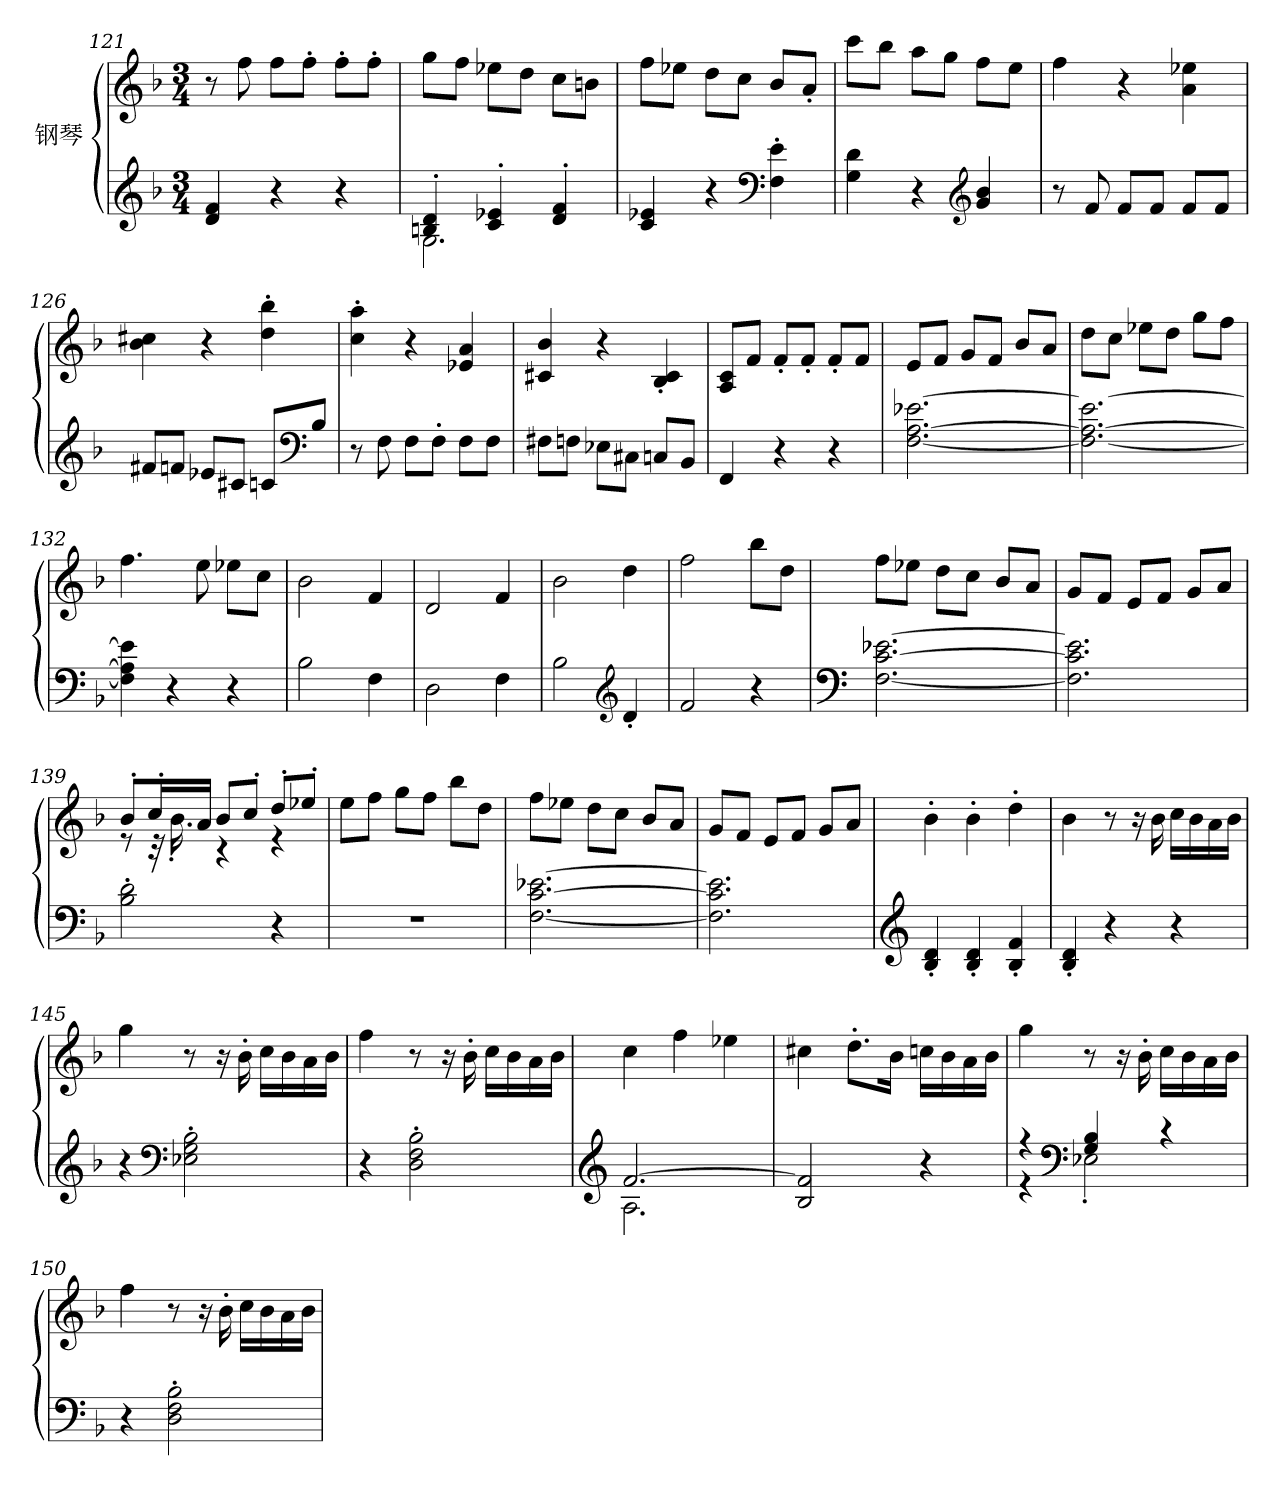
**kern	**kern
*part2	*part1
*staff2	*staff1
*I"钢琴	*I"钢琴
*clefG2	*clefG2
*k[b-]	*k[b-]
*M3/4	*M3/4
=121	=121
4d/ 4f/	8r
.	8ff\
4r	8ff\L
.	8ff'\J
4r	8ff'\L
.	8ff'\J
!!LO:LB:g=z
=122	=122
*^	*
4Bn/' 4d/'	2.G\	8gg\L
.	.	8ff\J
4c/' 4e-X/'	.	8ee-X\L
.	.	8dd\J
4d/' 4f/'	.	8cc\L
.	.	8bn\J
*v	*v	*
=123	=123
4c/ 4e-X/	8ff\L
.	8ee-X\J
4r	8dd\L
.	8cc\J
*clefF4	*
4F\' 4e-\'	8b-/L
.	8a'/J
=124	=124
4G\ 4d\	8ccc\L
.	8bb-\J
4r	8aa\L
.	8gg\J
*clefG2	*
4g/ 4b-/	8ff\L
.	8ee\J
=125	=125
8r	4ff\
8f/	.
8f/L	4r
8f/J	.
8f/L	4a\ 4ee-X\
8f/J	.
!!LO:LB:g=z
=126	=126
8f#X/L	4b-\ 4cc#X\
8fn/J	.
8e-X/L	4r
8c#X/J	.
8cn/L	4dd\' 4bb-\'
*clefF4	*
8B-/J	.
=127	=127
8r	4cc\' 4aa\'
8F\	.
8F\L	4r
8F'\J	.
8F\L	4e-X/ 4a/
8F\J	.
=128	=128
8F#X\L	4c#X/ 4b-/
8Fn\J	.
8E-X\L	4r
8C#X\J	.
8Cn/L	4B-/' 4c#/'
8BB-/J	.
=129	=129
4FF/	8A/ 8c/L
.	8f/J
4r	8f'/L
.	8f'/J
4r	8f'/L
.	8f/J
=130	=130
[2.F\ [2.A\ [2.e-X\	8e/L
.	8f/J
.	8g/L
.	8f/J
.	8b-/L
.	8a/J
!!LO:LB:g=z
=131	=131
2.F\_ 2.A\_ 2.e-\_	8dd\L
.	8cc\J
.	8ee-X\L
.	8dd\J
.	8gg\L
.	8ff\J
=132	=132
4F\] 4A\] 4e-\]	4.ff\
4r	.
.	8ee\
4r	8ee-X\L
.	8cc\J
=133	=133
2B-\	2b-\
4F\	4f/
=134	=134
2D\	2d/
4F\	4f/
=135	=135
2B-\	2b-\
*clefG2	*
4d'/	4dd\
=136	=136
2f/	2ff\
4r	8bb-\L
.	8dd\J
=137	=137
*clefF4	*
[2.F\ [2.c\ [2.e-X\	8ff\L
.	8ee-X\J
.	8dd\L
.	8cc\J
.	8b-/L
.	8a/J
!!LO:PB:g=z
=138	=138
2.F\] 2.c\] 2.e-\]	8g/L
.	8f/J
.	8e/L
.	8f/J
.	8g/L
.	8a/J
=139	=139
*	*^
2B-\' 2d\'	8b-'/L	8r
.	16cc'/L	32r
.	.	16.b-'\
.	16a/JJ	.
.	8b-/L	4r
.	8cc'/J	.
4r	8dd'/L	4r
.	8ee-X'/J	.
*	*v	*v
=140	=140
2.r	8ee\L
.	8ff\J
.	8gg\L
.	8ff\J
.	8bb-\L
.	8dd\J
=141	=141
[2.F\ [2.c\ [2.e-X\	8ff\L
.	8ee-X\J
.	8dd\L
.	8cc\J
.	8b-/L
.	8a/J
=142	=142
2.F\] 2.c\] 2.e-\]	8g/L
.	8f/J
.	8e/L
.	8f/J
.	8g/L
.	8a/J
=143	=143
*clefG2	*
4B-/' 4d/'	4b-'\
4B-/' 4d/'	4b-'\
4B-/' 4f/'	4dd'\
!!LO:LB:g=z
=144	=144
4B-/' 4d/'	4b-\
4r	8r
.	16r
.	16b-\
4r	16cc\LL
.	16b-\
.	16a\
.	16b-\JJ
=145	=145
4r	4gg\
*clefF4	*
2E-X\' 2G\' 2B-\'	8r
.	16r
.	16b-'\
.	16cc\LL
.	16b-\
.	16a\
.	16b-\JJ
=146	=146
4r	4ff\
2D\' 2F\' 2B-\'	8r
.	16r
.	16b-'\
.	16cc\LL
.	16b-\
.	16a\
.	16b-\JJ
=147	=147
*clefG2	*
*^	*
[2.f/	2.A\	4cc\
.	.	4ff\
.	.	4ee-X\
*v	*v	*
=148	=148
2B-/ 2f/]	4cc#X\
.	8.dd'\L
.	16b-\Jk
4r	16ccn\LL
.	16b-\
.	16a\
.	16b-\JJ
!!LO:LB:g=z
=149	=149
*^	*
4r	4r	4gg\
*clefF4	*	*
4G/ 4B-/	2E-X'\	8r
.	.	16r
.	.	16b-'\
4r	.	16cc\LL
.	.	16b-\
.	.	16a\
.	.	16b-\JJ
*v	*v	*
=150	=150
4r	4ff\
2D\' 2F\' 2B-\'	8r
.	16r
.	16b-'\
.	16cc\LL
.	16b-\
.	16a\
.	16b-\JJ
=	=
*-	*-
